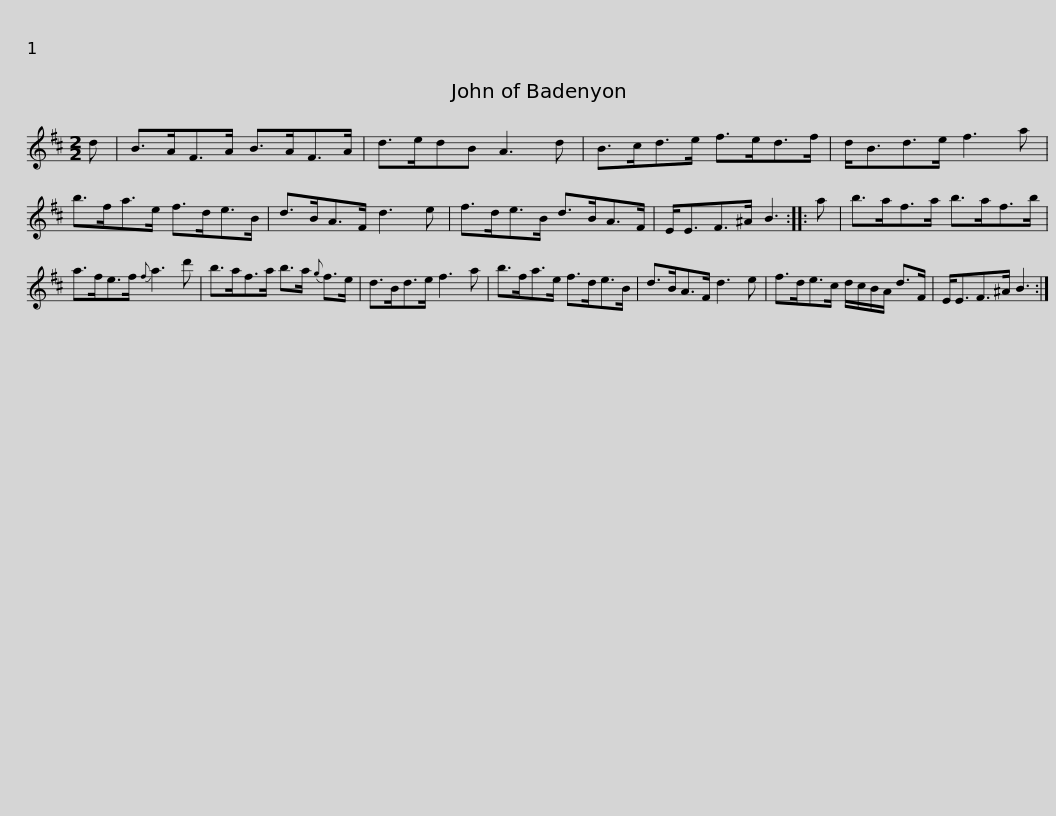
X:1
L:1/8
M:2/2
I:linebreak $
K:D
V:1 treble
V:1
 d | B>AF>A B>AF>A | d>edB A3 d | B>cd>e f>ed>f | d<Bd>e f3 a |$ %5
 b>fa>e f>de>B | d>BA>F d3 e | f>de>B d>BA>F | E<EF>^A B3 :: a |$ %10
 b>af>a b>af>b | a>fe>f{f} a3 d' | b>af>a b>a{g} f>e | d>Bd>e f3 a |$ b>fa>e f>de>B | %15
 d>BA>F d3 e | f>de>c d/c/B/A/ d>F | E<EF>^A B3 :| %18
